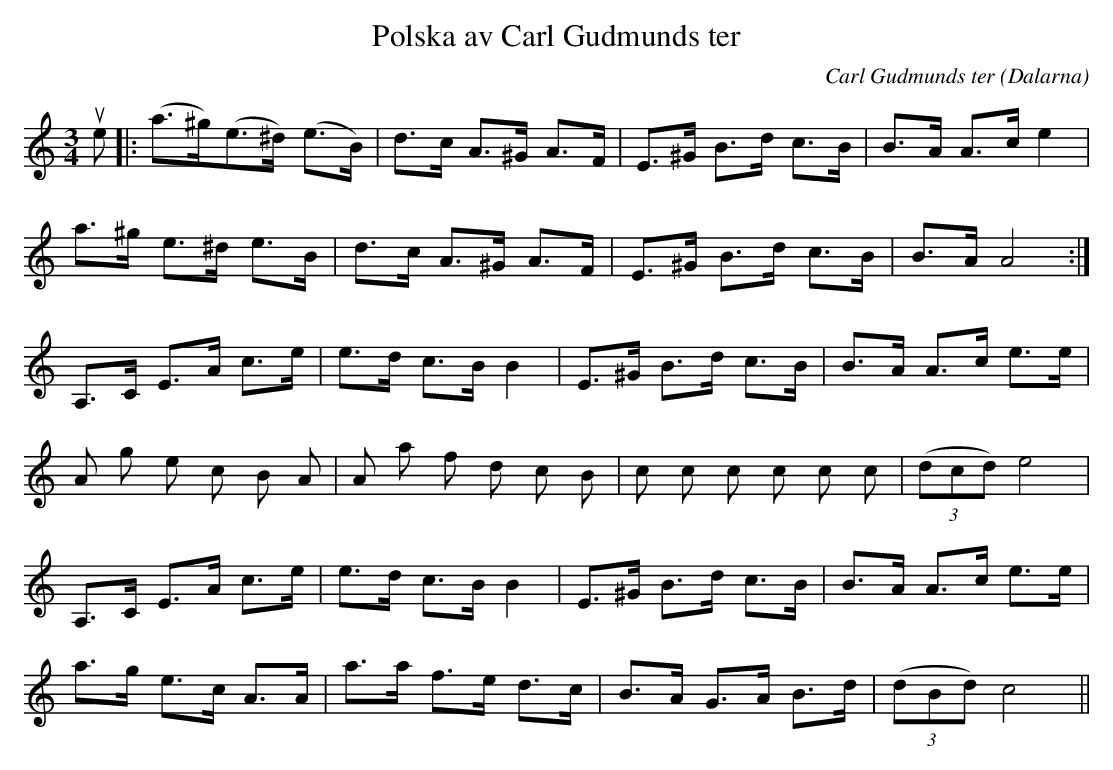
X:1
T:Polska av Carl Gudmunds ter
C:Carl Gudmunds ter
O:Dalarna
M:3/4
L:1/8
K:Am
ue|:(a>^g)(e>^d) (e>B)|d>c A>^G A>F|E>^G B>d c>B|B>A A>c e2|
a>^g e>^d e>B|d>c A>^G A>F|E>^G B>d c>B|B>A A4:|
A,>C E>A c>e|e>d c>B B2|E>^G B>d c>B|B>A A>c e>e|
A g e c B A|A a f d c B|c c c c c c |(3 (dcd) e4|
A,>C E>A c>e|e>d c>B B2|E>^G B>d c>B|B>A A>c e>e|
a>g e>c A>A|a>a f>e d>c|B>A G>A B>d|(3 (dBd) c4||
